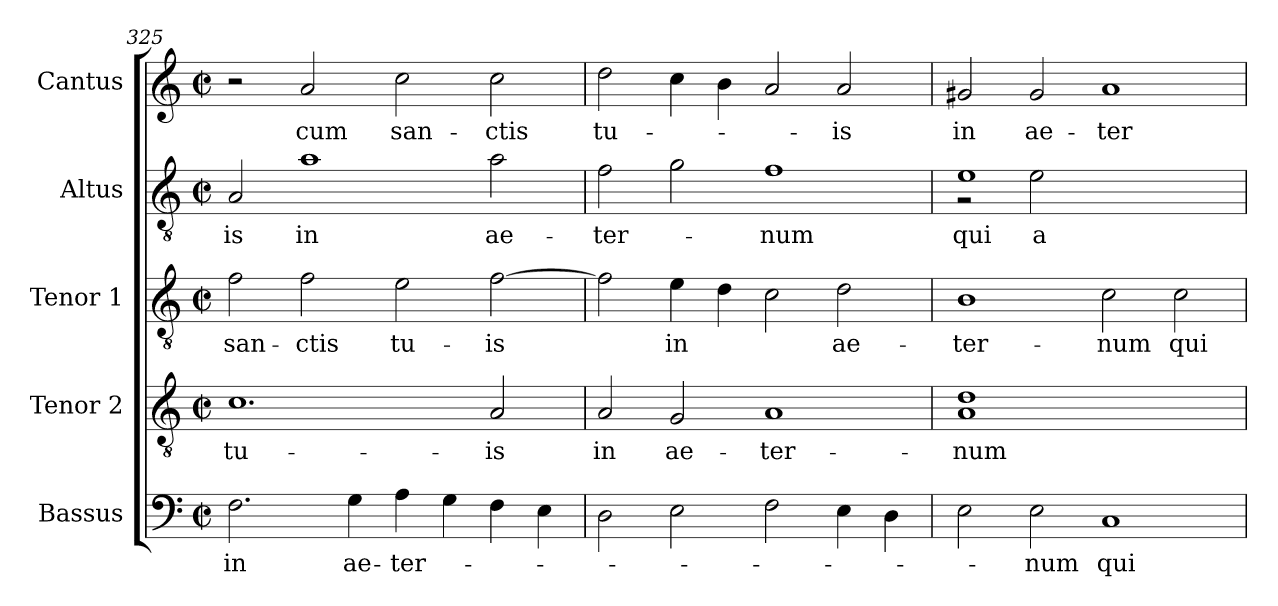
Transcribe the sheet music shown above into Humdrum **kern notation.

**kern	**text	**kern	**text	**kern	**text	**kern	**text	**kern	**text
*part5	*part5	*part4	*part4	*part3	*part3	*part2	*part2	*part1	*part1
*staff5	*staff5	*staff4	*staff4	*staff3	*staff3	*staff2	*staff2	*staff1	*staff1
*I"Bassus	*	*I"Tenor 2	*	*I"Tenor 1	*	*I"Altus	*	*I"Cantus	*
*clefF4	*	*clefGv2	*	*clefGv2	*	*clefGv2	*	*clefG2	*
*k[]	*	*k[]	*	*k[]	*	*k[]	*	*k[]	*
*C:	*	*C:	*	*C:	*	*C:	*	*C:	*
*M2/2	*	*M2/2	*	*M2/2	*	*M2/2	*	*M2/2	*
*met(c|)	*	*met(c|)	*	*met(c|)	*	*met(c|)	*	*met(c|)	*
=325	=325	=325	=325	=325	=325	=325	=325	=325	=325
!	!LO:LY:b:cj	!	!LO:LY:b:cj	!	!LO:LY:b	!	!LO:LY:b:cj	!	!
2.F\	in	1.c	tu-	2f\	san-	2A/	-is	2r	.
!	!	!	!	!	!LO:LY:b:rj	!	!LO:LY:b:cj	!	!LO:LY:b:cj
.	.	.	.	2f\	-ctis	1a	in	2a/	cum
!	!LO:LY:b	!	!	!	!	!	!	!	!
4G\	ae-	.	.	.	.	.	.	.	.
!	!LO:LY:b:rj	!	!	!	!LO:LY:b:cj	!	!	!	!LO:LY:b:cj
4A\	-ter-	.	.	2e\	tu-	.	.	2cc\	san-
4G\	.	.	.	.	.	.	.	.	.
!	!	!	!LO:LY:b:cj	!	!LO:LY:b:cj	!	!LO:LY:b:cj	!	!LO:LY:b:cj
4F\	.	2A/	-is	[>2f\	-is	2a\	ae-	2cc\	-ctis
4E\	.	.	.	.	.	.	.	.	.
!!LO:LB:g=z
=326	=326	=326	=326	=326	=326	=326	=326	=326	=326
!	!	!	!LO:LY:b:cj	!	!	!	!LO:LY:b:cj	!	!LO:LY:b:cj
2D\	.	2A/	in	2f\]	.	2f\	-ter-	2dd\	tu-
!	!	!	!LO:LY:b:cj	!	!LO:LY:b:cj	!	!	!	!
2E\	.	2G/	ae-	4e\	in	2g\	.	4cc\	.
.	.	.	.	4d\	.	.	.	4b\	.
!	!	!	!LO:LY:b:cj	!	!	!	!LO:LY:b:cj	!	!
2F\	.	1A	-ter-	2c\	.	1f	-num	2a/	.
!	!	!	!	!	!LO:LY:b:cj	!	!	!	!LO:LY:b:cj
4E\	.	.	.	2d\	ae-	.	.	2a/	-is
4D\	.	.	.	.	.	.	.	.	.
=327	=327	=327	=327	=327	=327	=327	=327	=327	=327
!	!	!	!LO:LY:b:cj	!	!LO:LY:b:cj	!	!LO:LY:b:cj	!	!LO:LY:b:cj
*	*	*	*	*	*	*^	*	*	*
2E\	.	1d 1A	-num	1B	-ter-	1e	2r	qui-	2g#X/	in
!	!LO:LY:b:cj	!	!	!	!	!	!	!LO:LY:b:cj	!	!LO:LY:b:cj
2E\	-num	.	.	.	.	.	2e\	-a	2g#/	ae-
!	!LO:LY:b:cj	!	!	!	!LO:LY:b:cj	!	!	!	!	!LO:LY:b:cj
1C	qui-	1ryy	.	2c\	-num	1ryy	1ryy	.	1a	-ter-
!	!	!	!	!	!LO:LY:b:cj	!	!	!	!	!
.	.	.	.	2c\	qui-	.	.	.	.	.
*	*	*	*	*	*	*v	*v	*	*	*
=	=	=	=	=	=	=	=	=	=
*-	*-	*-	*-	*-	*-	*-	*-	*-	*-
